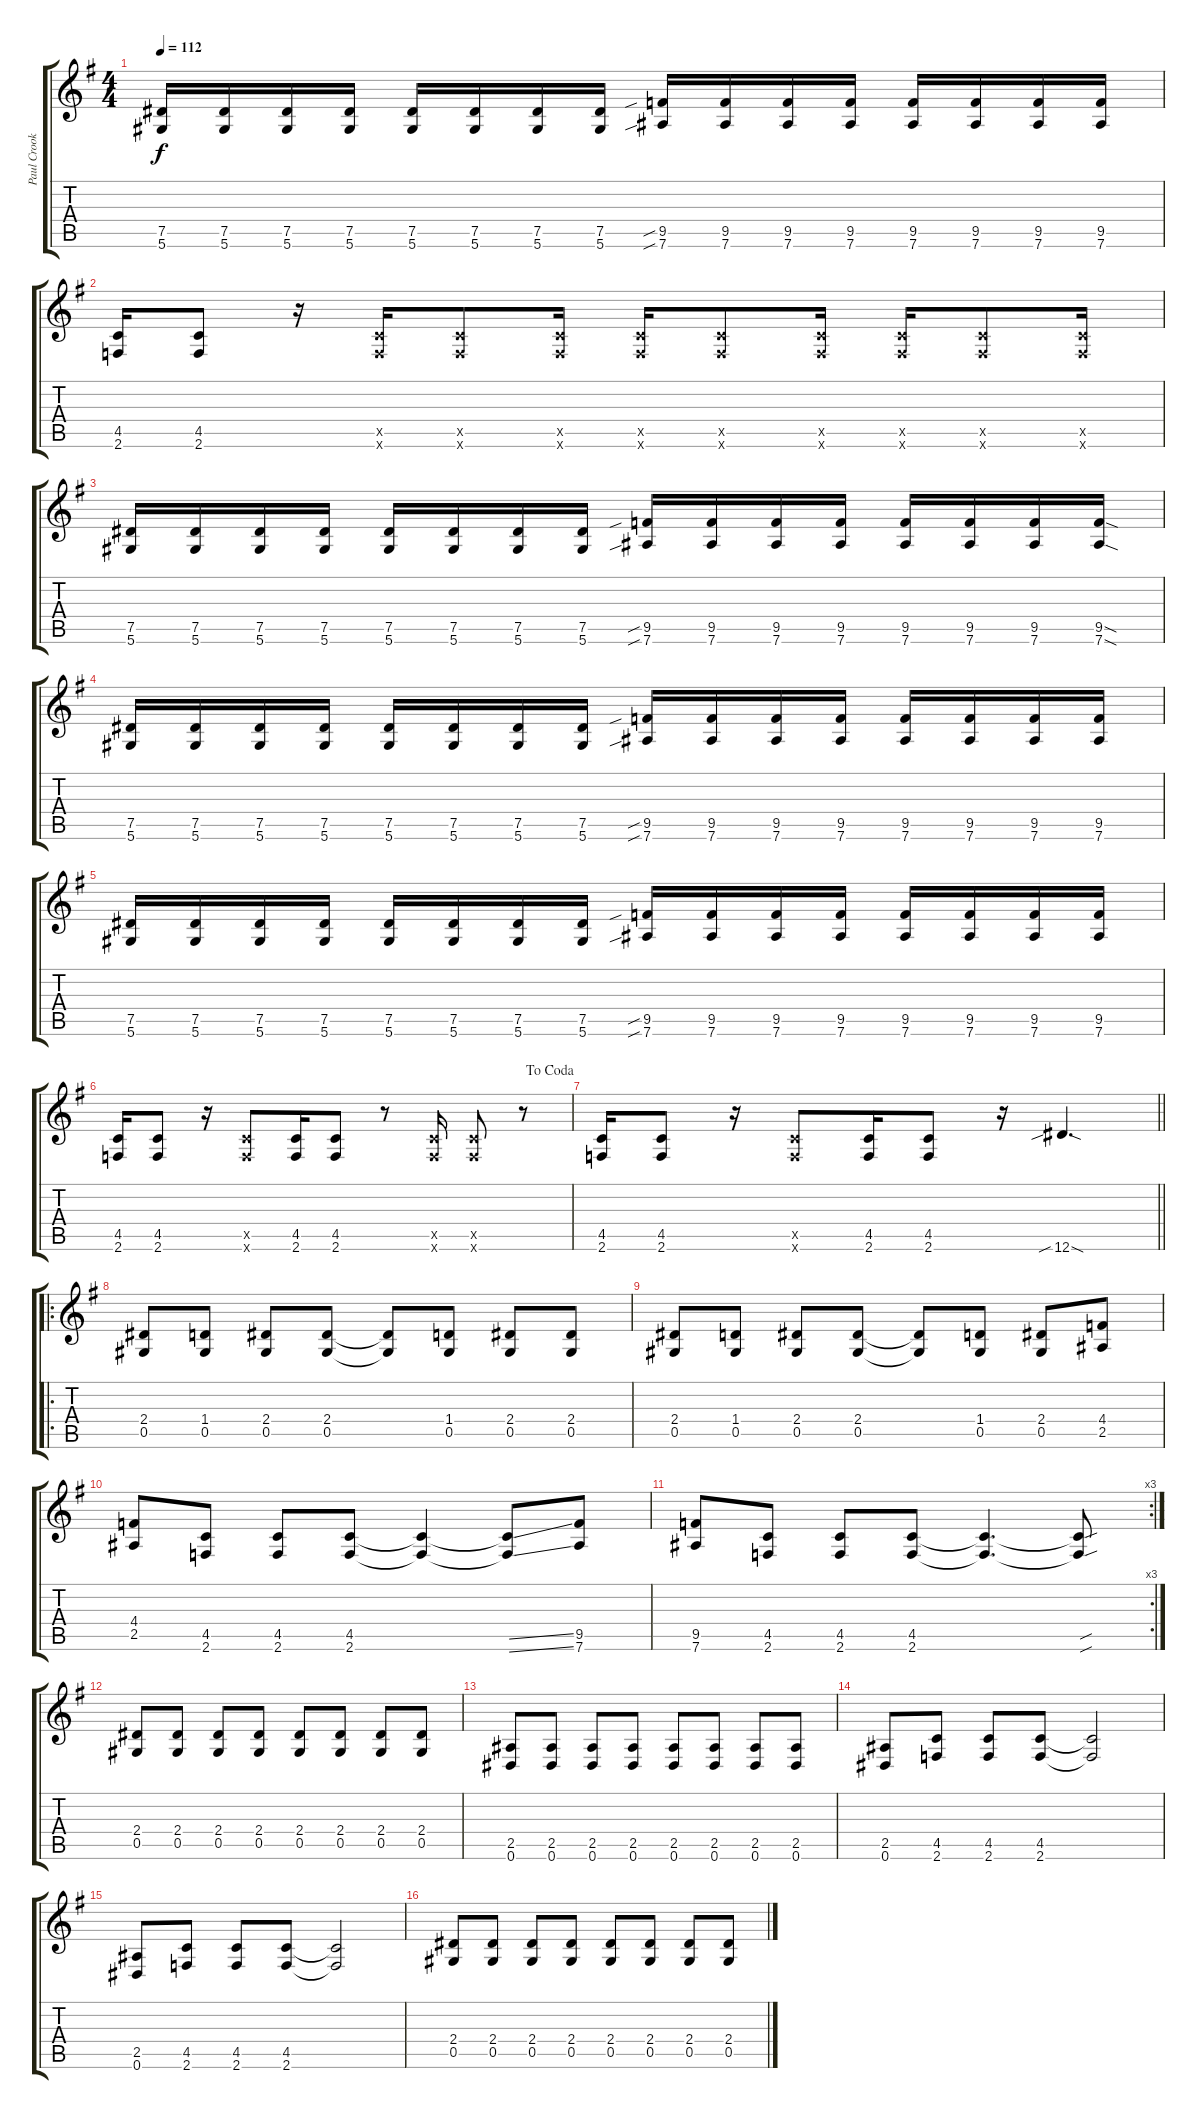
\track ("Paul Crook" "Paul Crook") {instrument distortionguitar}
\staff {score tabs}
\tuning (Eb4 Bb3 Gb3 Db3 Ab2 Eb2) {hide}
\ts (4 4)
\tempo 112
\clef g2
\ks g
(7.5 5.6).16{dy f} (7.5 5.6).16 (7.5 5.6).16 (7.5 5.6).16 (7.5 5.6).16 (7.5 5.6).16 (7.5 5.6).16 (7.5 5.6).16 (9.5{sib} 7.6{sib}).16 (9.5 7.6).16 (9.5 7.6).16 (9.5 7.6).16 (9.5 7.6).16 (9.5 7.6).16 (9.5 7.6).16 (9.5 7.6).16 |
(4.5 2.6).16 (4.5 2.6).8 r.16 (4.5{x} 2.6{x}).16 (4.5{x} 2.6{x}).8 (4.5{x} 2.6{x}).16 (4.5{x} 2.6{x}).16 (4.5{x} 2.6{x}).8 (4.5{x} 2.6{x}).16 (4.5{x} 2.6{x}).16 (4.5{x} 2.6{x}).8 (4.5{x} 2.6{x}).16 |
(7.5 5.6).16 (7.5 5.6).16 (7.5 5.6).16 (7.5 5.6).16 (7.5 5.6).16 (7.5 5.6).16 (7.5 5.6).16 (7.5 5.6).16 (9.5{sib} 7.6{sib}).16 (9.5 7.6).16 (9.5 7.6).16 (9.5 7.6).16 (9.5 7.6).16 (9.5 7.6).16 (9.5 7.6).16 (9.5{sod} 7.6{sod}).16 |
(7.5 5.6).16 (7.5 5.6).16 (7.5 5.6).16 (7.5 5.6).16 (7.5 5.6).16 (7.5 5.6).16 (7.5 5.6).16 (7.5 5.6).16 (9.5{sib} 7.6{sib}).16 (9.5 7.6).16 (9.5 7.6).16 (9.5 7.6).16 (9.5 7.6).16 (9.5 7.6).16 (9.5 7.6).16 (9.5 7.6).16 |
(7.5 5.6).16 (7.5 5.6).16 (7.5 5.6).16 (7.5 5.6).16 (7.5 5.6).16 (7.5 5.6).16 (7.5 5.6).16 (7.5 5.6).16 (9.5{sib} 7.6{sib}).16 (9.5 7.6).16 (9.5 7.6).16 (9.5 7.6).16 (9.5 7.6).16 (9.5 7.6).16 (9.5 7.6).16 (9.5 7.6).16 |
\jump dacoda
(4.5 2.6).16 (4.5 2.6).8 r.16 (4.5{x} 2.6{x}).8 (4.5 2.6).16 (4.5 2.6).8 r.8 (4.5{x} 2.6{x}).16 (4.5{x} 2.6{x}).8 r.8 |
\barLineRight lightlight
(4.5 2.6).16 (4.5 2.6).8 r.16 (4.5{x} 2.6{x}).8 (4.5 2.6).16 (4.5 2.6).8 r.16 12.6{sib sod}.4{d} |
\ro
(2.4 0.5).8 (1.4 0.5).8 (2.4 0.5).8 (2.4 0.5).8 (2.4{t} 0.5{t}).8 (1.4 0.5).8 (2.4 0.5).8 (2.4 0.5).8 |
(2.4 0.5).8 (1.4 0.5).8 (2.4 0.5).8 (2.4 0.5).8 (2.4{t} 0.5{t}).8 (1.4 0.5).8 (2.4 0.5).8 (4.4 2.5).8 |
(4.4 2.5).8 (4.5 2.6).8 (4.5 2.6).8 (4.5 2.6).8 (4.5{t} 2.6{t}).4 (4.5{ss t} 2.6{ss t}).8 (9.5 7.6).8 |
\rc 3
(9.5 7.6).8 (4.5 2.6).8 (4.5 2.6).8 (4.5 2.6).8 (4.5{t} 2.6{t}).4{d} (4.5{sou t} 2.6{sou t}).8 |
(2.4 0.5).8 (2.4 0.5).8 (2.4 0.5).8 (2.4 0.5).8 (2.4 0.5).8 (2.4 0.5).8 (2.4 0.5).8 (2.4 0.5).8 |
(2.5 0.6).8 (2.5 0.6).8 (2.5 0.6).8 (2.5 0.6).8 (2.5 0.6).8 (2.5 0.6).8 (2.5 0.6).8 (2.5 0.6).8 |
(2.5 0.6).8 (4.5 2.6).8 (4.5 2.6).8 (4.5 2.6).8 (4.5{t} 2.6{t}).2 |
(2.5 0.6).8 (4.5 2.6).8 (4.5 2.6).8 (4.5 2.6).8 (4.5{t} 2.6{t}).2 |
(2.4 0.5).8 (2.4 0.5).8 (2.4 0.5).8 (2.4 0.5).8 (2.4 0.5).8 (2.4 0.5).8 (2.4 0.5).8 (2.4 0.5).8
